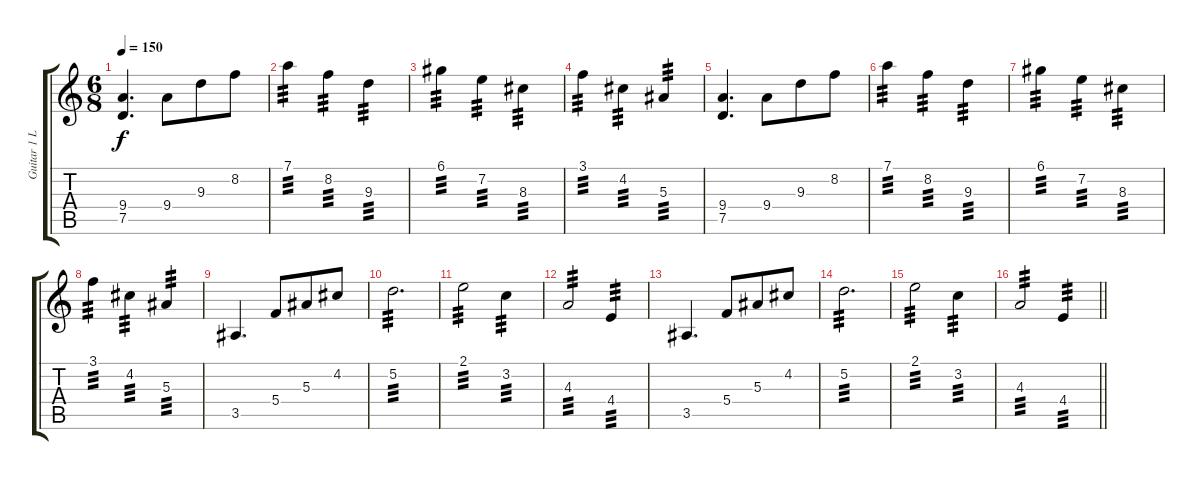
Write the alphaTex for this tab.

\track ("Guitar 1 Left" "Guitar 1 L") {instrument distortionguitar}
\staff {score tabs}
\tuning (D4 A3 F3 C3 G2 D2) {hide}
\ts (6 8)
\tempo 150
\clef g2
\ks c
(9.4 7.5).4{d dy f} 9.4.8 9.3.8 8.2.8 |
7.1.4{tp 3} 8.2.4{tp 3} 9.3.4{tp 3} |
6.1.4{tp 3} 7.2.4{tp 3} 8.3.4{tp 3} |
3.1.4{tp 3} 4.2.4{tp 3} 5.3.4{tp 3} |
(9.4 7.5).4{d} 9.4.8 9.3.8 8.2.8 |
7.1.4{tp 3} 8.2.4{tp 3} 9.3.4{tp 3} |
6.1.4{tp 3} 7.2.4{tp 3} 8.3.4{tp 3} |
3.1.4{tp 3} 4.2.4{tp 3} 5.3.4{tp 3} |
3.5.4{d} 5.4.8 5.3.8 4.2.8 |
5.2.2{d tp 3} |
2.1.2{tp 3} 3.2.4{tp 3} |
4.3.2{tp 3} 4.4.4{tp 3} |
3.5.4{d} 5.4.8 5.3.8 4.2.8 |
5.2.2{d tp 3} |
2.1.2{tp 3} 3.2.4{tp 3} |
\barLineRight lightlight
4.3.2{tp 3} 4.4.4{tp 3}
